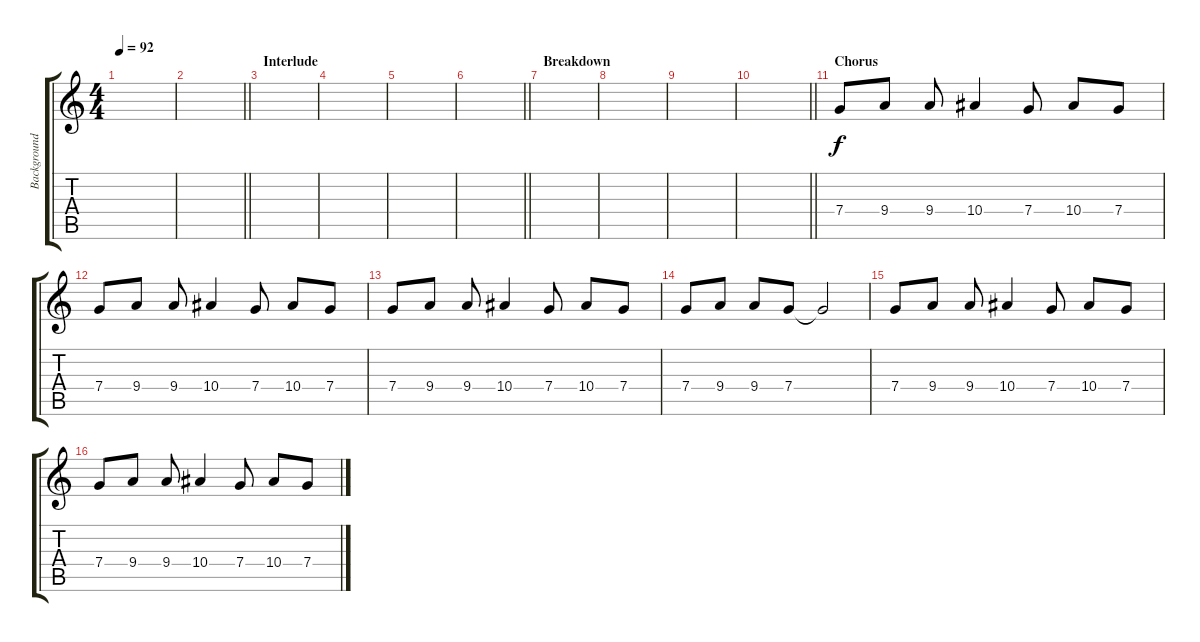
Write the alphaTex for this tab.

\track ("Background Guitar (Dan Jacobs)" "Background") {instrument distortionguitar}
\staff {score tabs}
\tuning (D4 A3 F3 C3 G2 C2) {hide}
\ts (4 4)
\tempo 92
\clef g2
\ks c
|
\barLineRight lightlight
|
\section ("" "Interlude")
|
|
|
\barLineRight lightlight
|
\section ("" "Breakdown")
|
|
|
\barLineRight lightlight
|
\section ("" "Chorus")
7.4.8 9.4.8 9.4.8 10.4.4 7.4.8 10.4.8 7.4.8 |
7.4.8 9.4.8 9.4.8 10.4.4 7.4.8 10.4.8 7.4.8 |
7.4.8 9.4.8 9.4.8 10.4.4 7.4.8 10.4.8 7.4.8 |
7.4.8 9.4.8 9.4.8 7.4.8 7.4{t}.2 |
7.4.8 9.4.8 9.4.8 10.4.4 7.4.8 10.4.8 7.4.8 |
7.4.8 9.4.8 9.4.8 10.4.4 7.4.8 10.4.8 7.4.8
